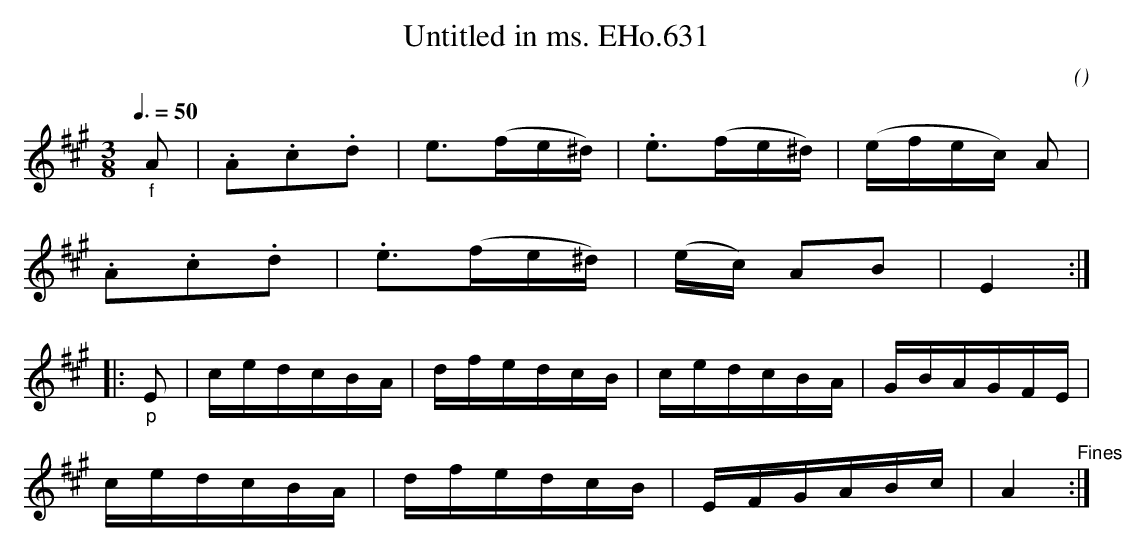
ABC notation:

X:1
T:Untitled in ms. EHo.631
M:3/8
L:1/16
Q:3/8=50
C:
O:
K:A
y"_f"A2 | .A2.c2.d2 | e3(fe^d) | .e3(fe^d) | (efec) A2 |
.A2.c2.d2 | .e3(fe^d) | (ec) A2B2 | E4 :|
|: "_p"E2 | cedcBA |dfedcB | cedcBA | GBAGFE |
cedcBA | dfedcB | EFGABc | A4 "^Fines" :|
